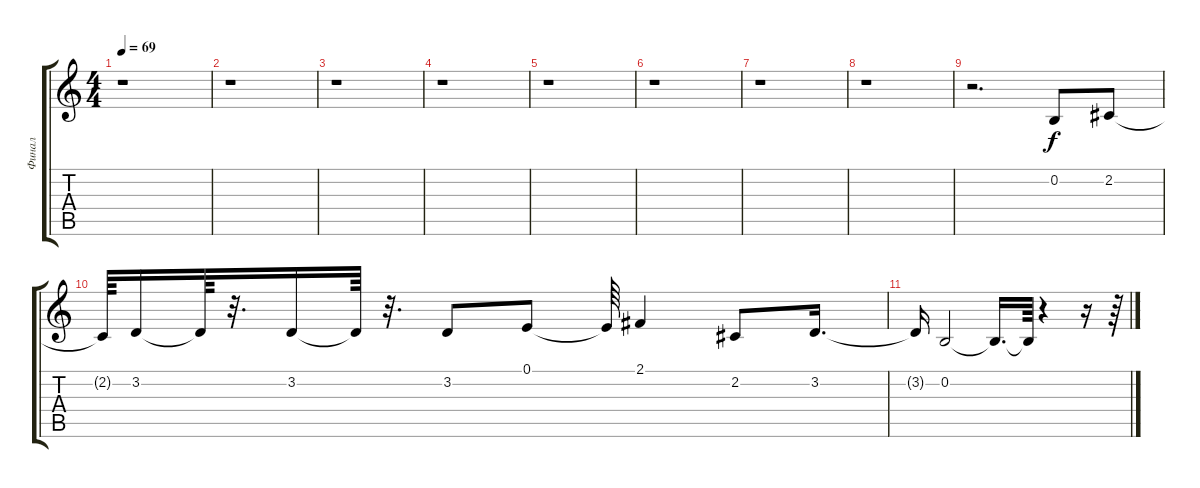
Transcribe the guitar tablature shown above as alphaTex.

\track ("Финал" "Финал") {instrument shakuhachi}
\staff {score tabs}
\tuning (E4 B3 G3 D3 A2 E2) {hide}
\ts (4 4)
\tempo 69
\clef g2
\ks c
r.1{dy f} |
r.1 |
r.1 |
r.1 |
r.1 |
r.1 |
r.1 |
r.1 |
r.2{d} 0.2.8 2.2.8 |
2.2{t}.64 3.2.16 3.2{t}.64 r.32{d} 3.2.16 3.2{t}.64 r.32{d} 3.2.8 0.1.8 0.1{t}.64 2.1.4 2.2.8 3.2.16{d} |
3.2{t}.16 0.2.2 0.2{t}.16{d} 0.2{t}.64 r.4 r.16 r.64
